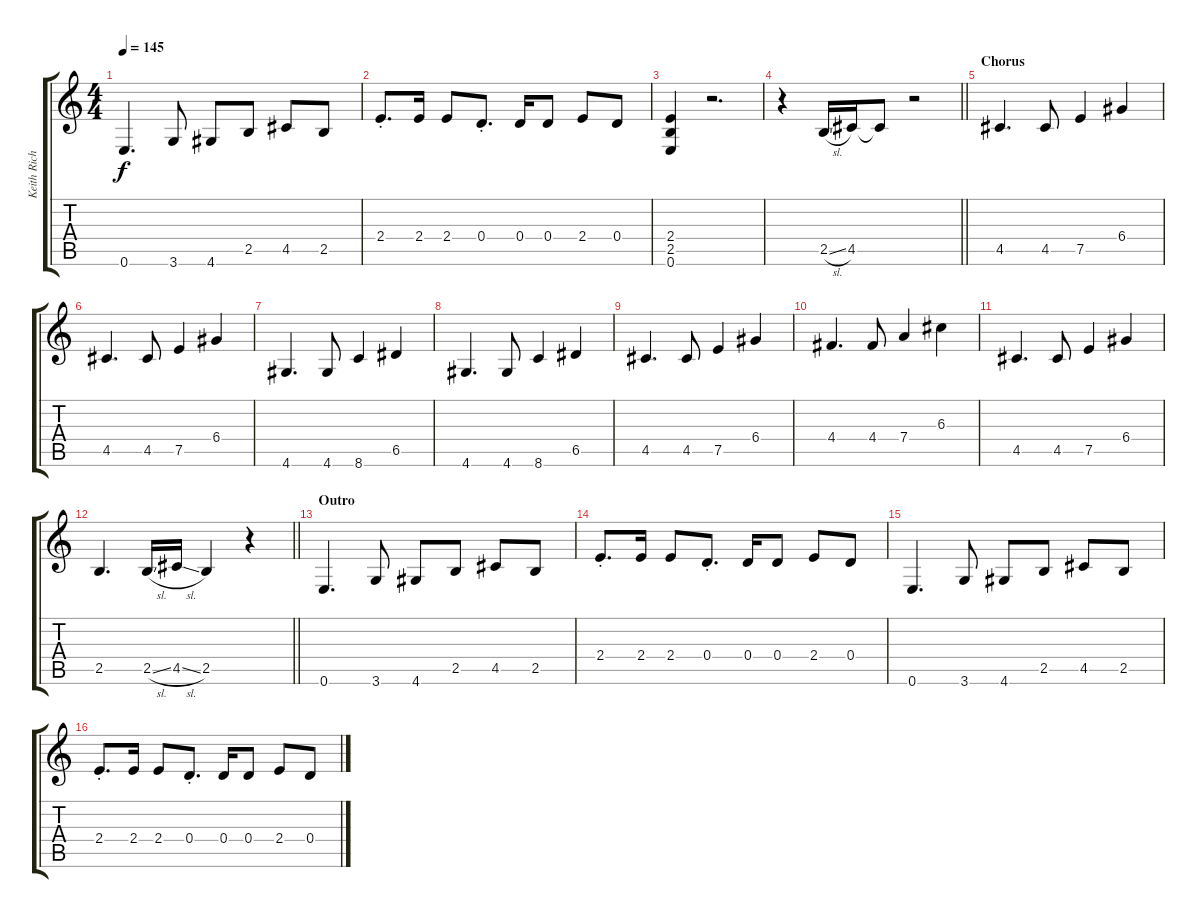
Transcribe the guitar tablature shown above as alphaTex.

\track ("Keith Richards" "Keith Rich") {instrument electricguitarmuted}
\staff {score tabs}
\tuning (E4 B3 G3 D3 A2 E2) {hide}
\ts (4 4)
\tempo 145
\clef g2
\ks c
0.6.4{d dy f} 3.6.8 4.6.8 2.5.8 4.5.8 2.5.8 |
2.4{st}.8{d} 2.4.16 2.4.8 0.4{st}.8{d} 0.4.16 0.4.8 2.4.8 0.4.8 |
(2.4 2.5 0.6).4 r.2{d} |
\barLineRight lightlight
r.4 2.5{sl}.16 4.5.16 4.5{t}.8 r.2 |
\section ("" "Chorus")
4.5.4{d} 4.5.8 7.5.4 6.4.4 |
4.5.4{d} 4.5.8 7.5.4 6.4.4 |
4.6.4{d} 4.6.8 8.6.4 6.5.4 |
4.6.4{d} 4.6.8 8.6.4 6.5.4 |
4.5.4{d} 4.5.8 7.5.4 6.4.4 |
4.4.4{d} 4.4.8 7.4.4 6.3.4 |
4.5.4{d} 4.5.8 7.5.4 6.4.4 |
\barLineRight lightlight
2.5.4{d} 2.5{sl}.16 4.5{sl}.16 2.5.4 r.4 |
\section ("" "Outro")
0.6.4{d} 3.6.8 4.6.8 2.5.8 4.5.8 2.5.8 |
2.4{st}.8{d} 2.4.16 2.4.8 0.4{st}.8{d} 0.4.16 0.4.8 2.4.8 0.4.8 |
0.6.4{d} 3.6.8 4.6.8 2.5.8 4.5.8 2.5.8 |
2.4{st}.8{d} 2.4.16 2.4.8 0.4{st}.8{d} 0.4.16 0.4.8 2.4.8 0.4.8
